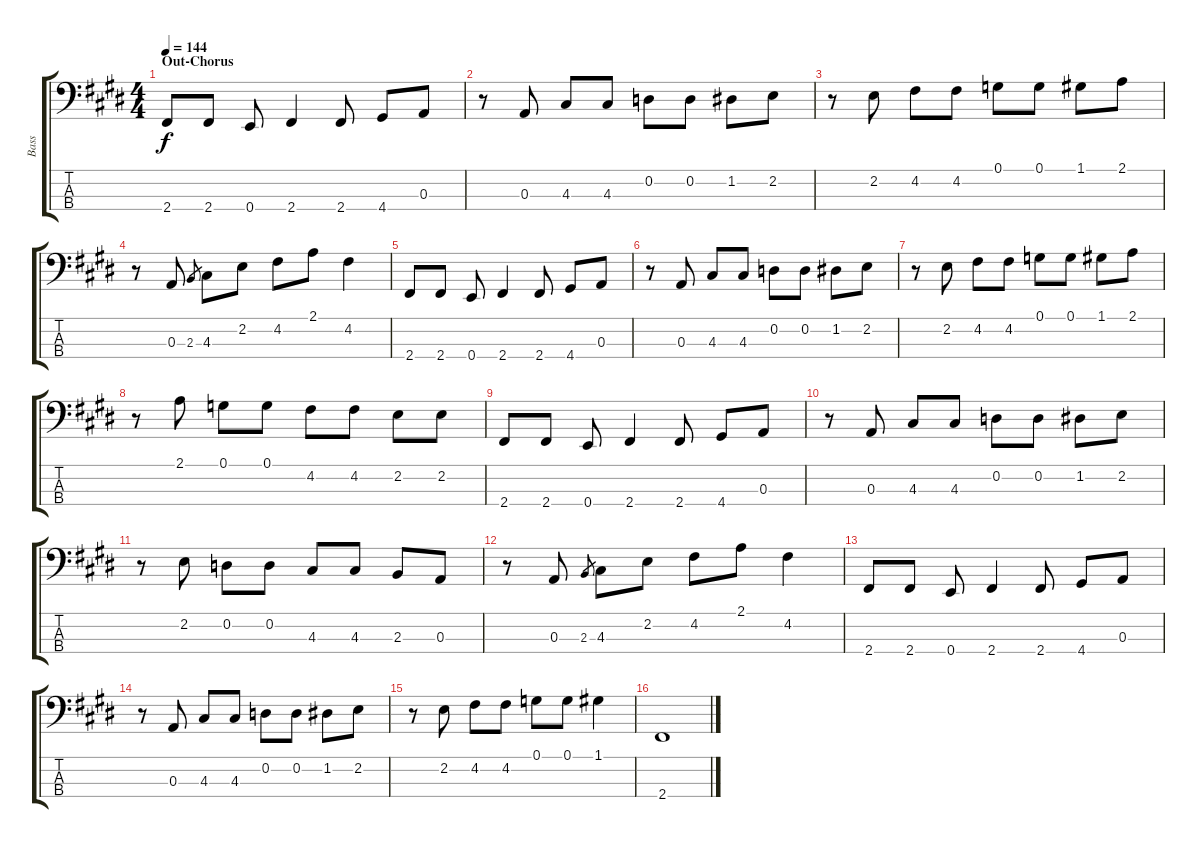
\track ("Bass" "Bass") {instrument electricbasspick}
\staff {score tabs}
\tuning (G2 D2 A1 E1) {hide}
\ts (4 4)
\section ("" "Out-Chorus")
\tempo 144
\clef f4
\ks e
2.4.8{dy f} 2.4.8 0.4.8 2.4.4 2.4.8 4.4.8 0.3.8 |
\ks c#minor
r.8 0.3.8 4.3.8 4.3.8 0.2.8 0.2.8 1.2.8 2.2.8 |
r.8 2.2.8 4.2.8 4.2.8 0.1.8 0.1.8 1.1.8 2.1.8 |
r.8 0.3.8 2.3.8{gr} 4.3.8 2.2.8 4.2.8 2.1.8 4.2.4 |
\ks e
2.4.8 2.4.8 0.4.8 2.4.4 2.4.8 4.4.8 0.3.8 |
\ks c#minor
r.8 0.3.8 4.3.8 4.3.8 0.2.8 0.2.8 1.2.8 2.2.8 |
r.8 2.2.8 4.2.8 4.2.8 0.1.8 0.1.8 1.1.8 2.1.8 |
r.8 2.1.8 0.1.8 0.1.8 4.2.8 4.2.8 2.2.8 2.2.8 |
\ks e
2.4.8 2.4.8 0.4.8 2.4.4 2.4.8 4.4.8 0.3.8 |
\ks c#minor
r.8 0.3.8 4.3.8 4.3.8 0.2.8 0.2.8 1.2.8 2.2.8 |
r.8 2.2.8 0.2.8 0.2.8 4.3.8 4.3.8 2.3.8 0.3.8 |
r.8 0.3.8 2.3.8{gr} 4.3.8 2.2.8 4.2.8 2.1.8 4.2.4 |
\ks e
2.4.8 2.4.8 0.4.8 2.4.4 2.4.8 4.4.8 0.3.8 |
\ks c#minor
r.8 0.3.8 4.3.8 4.3.8 0.2.8 0.2.8 1.2.8 2.2.8 |
r.8 2.2.8 4.2.8 4.2.8 0.1.8 0.1.8 1.1.4 |
2.4.1
